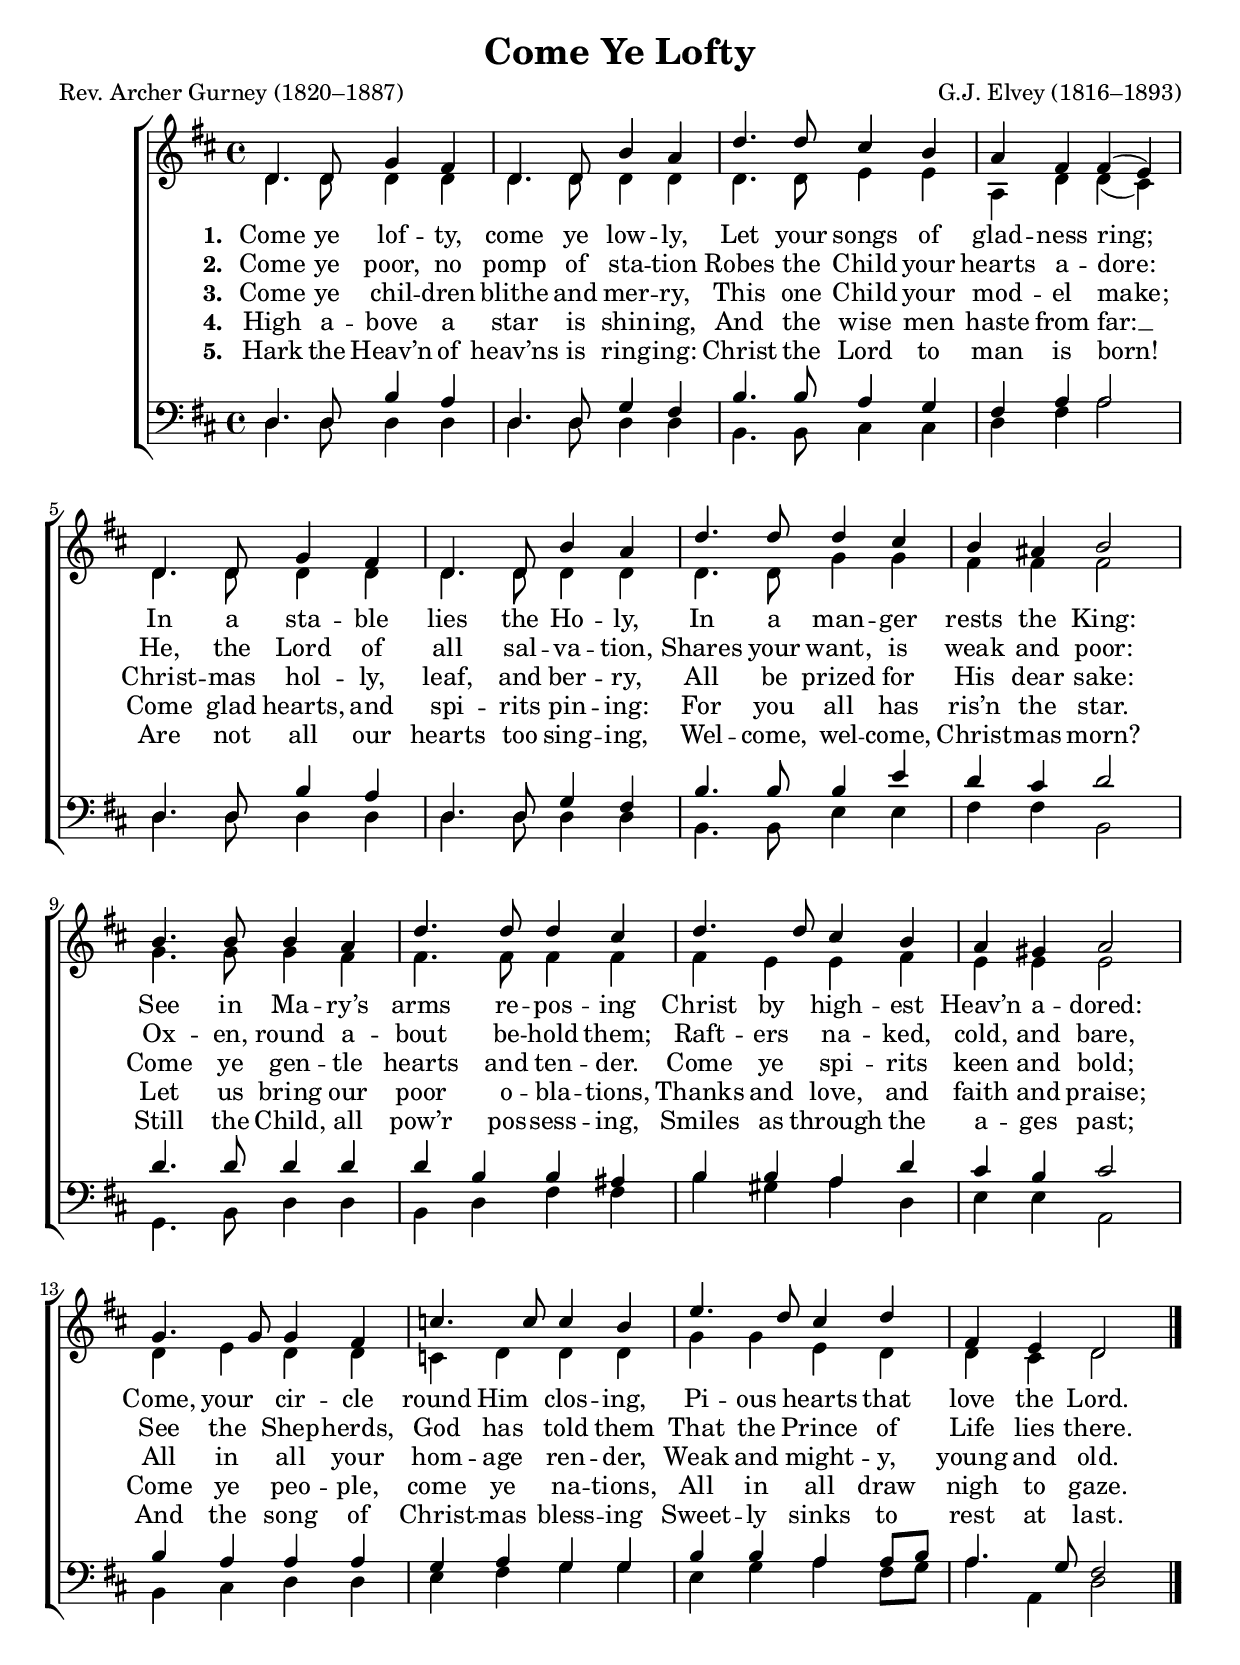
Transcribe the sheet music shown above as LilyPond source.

\version "2.14.2"
\include "util.ly"
\header {
  title = "Come Ye Lofty"
  poet = "Rev. Archer Gurney (1820–1887)"
  composer = "G.J. Elvey (1816–1893)"
  %tagline = \markup { "from" \italic {Christmas Carols, New and Old}}
}

global = {
  \key d \major
  \time 4/4
  \mergeDifferentlyDottedOn
  \mergeDifferentlyHeadedOn
}

sopMusic = \relative c' {
  d4. d8 g4 fis |
  d4. d8 b'4 a |
  d4. d8 cis4 b |
  a fis fis( e) |
  
  d4. d8 g4 fis |
  d4. d8 b'4 a |
  d4. d8 d4 cis |
  b ais b2 |
  
  b4. b8 b4 a |
  d4. d8 d4 cis |
  d4. d8 cis4 b |
  a gis a2 |
  
  g4. g8 g4 fis |
  c'4. c8 c4 b4 |
  e4. d8 cis4 d |
  fis, e d2 \bar "|."
}
sopWords = \lyricmode {
  
}

altoMusic = \relative c' {
  d4. d8 d4 d |
  d4. d8 d4 d |
  d4. d8 e4 e |
  a, d d( cis) |
  
  d4. d8 d4 d |
  d4. d8 d4 d |
  d4. d8 g4 g |
  fis fis fis2 |
  
  g4. g8 g4 fis |
  fis4. fis8 fis4 fis |
  fis e e fis |
  e e e2 |
  
  d4 e d d |
  c d d d |
  g g e d |
  d cis d2 \bar "|."
}
altoWords = \lyricmode {
  \dropLyricsIX
  \set stanza = #"1. "
  Come ye lof -- ty, come ye low -- ly,
  Let your songs of glad -- ness ring;
  In a sta -- ble lies the Ho -- ly,
  In a man -- ger rests the King:
  See in Ma -- ry’s arms re -- pos -- ing
  Christ by high -- est Heav’n a -- dored:
  Come, your cir -- cle round Him clos -- ing,
  Pi -- ous hearts that love the Lord.
}
altoWordsII = \lyricmode {
  \dropLyricsIX
%\markup\italic
  \set stanza = #"2. "
  Come ye poor, no pomp of sta -- tion
  Robes the Child your hearts a -- dore:
  He, the Lord of all sal -- va -- tion,
  Shares your want, is weak and poor:
  Ox -- en, round a -- bout be -- hold them;
  Raft -- ers na -- ked, cold, and bare,
  See the Shep -- herds, God has told them
  That the Prince of Life lies there.
}
altoWordsIII = \lyricmode {
  \dropLyricsIX
  \set stanza = #"3. "
  Come ye chil -- dren blithe and mer -- ry,
  This one Child your mod -- el make;
  Christ -- mas hol -- ly, leaf, and ber -- ry,
  All be prized for His dear sake:
  Come ye gen -- tle hearts and ten -- der.
  Come ye spi -- rits keen and bold;
  All in all your hom -- age ren -- der,
  Weak and might -- y, young and old.
}
altoWordsIV = \lyricmode {
  \dropLyricsIX
  \set stanza = #"4. "
  High a -- bove a star is shin -- ing,
  And the wise men haste from far: __
  Come glad hearts, and spi -- rits pin -- ing:
  For you all has ris’n the star.
  Let us bring our poor o -- bla -- tions,
  Thanks and love, and faith and praise;
  Come ye peo -- ple, come ye na -- tions,
  All in all draw nigh to gaze.
}
altoWordsV = \lyricmode {
  \dropLyricsIX
  \set stanza = #"5. "
  Hark the Heav’n of heav’ns is ring -- ing:
  Christ the Lord to man is born!
  Are not all our hearts too sing -- ing,
  Wel -- come, wel -- come, Christ -- mas morn?
  Still the Child, all pow’r pos -- sess -- ing,
  Smiles as through the a -- ges past;
  And the song of Christ -- mas bless -- ing
  Sweet -- ly sinks to rest at last.
}
altoWordsVI = \lyricmode {
  \set stanza = #"6. "
  \set ignoreMelismata = ##t
}
tenorMusic = \relative c {
  d4. d8 b'4 a |
  d,4. d8 g4 fis |
  b4. b8 a4 g |
  fis a a2 |
  
  d,4. d8 b'4 a |
  d,4. d8 g4 fis |
  b4. b8 b4 e |
  d cis d2 |
  
  d4. d8 d4 d |
  d b b ais |
  b b a d |
  cis b cis2 |
  
  b4 a a a |
  g a g g |
  b b a a8[ b] |
  a4. g8 fis2 \bar "|."
}
tenorWords = \lyricmode {

}

bassMusic = \relative c {
  d4. d8 d4 d |
  d4. d8 d4 d |
  b4. b8 cis4 cis |
  d fis a2 |
  
  d,4. d8 d4 d |
  d4. d8 d4 d |
  b4. b8 e4 e |
  fis fis b,2 |
  
  g4. b8 d4 d |
  b4 d fis fis |
  b gis a d, |
  e e a,2 |
  
  b4 cis d d |
  e fis g g |
  e g a fis8[ g] |
  a4 a, d2 \bar "|."
}
bassWords = \lyricmode {

}

pianoRH = \relative c' {
  
}
pianoLH = \relative c' {
  
}

\score {
  <<
   \new ChoirStaff <<
%    \new Lyrics = sopranos \with { \override VerticalAxisGroup #'nonstaff-relatedstaff-spacing = #'((basic-distance . 1)) }
    \new Staff = women <<
      \new Voice = "sopranos" { \voiceOne << \global \sopMusic >> }
      \new Voice = "altos" { \voiceTwo << \global \altoMusic >> }
    >>
    \new Lyrics \with { alignAboveContext = #"women" \override VerticalAxisGroup #'nonstaff-relatedstaff-spacing = #'((basic-distance . 1))} \lyricsto "sopranos" \sopWords
     \new Lyrics = "altosVI"  \with { alignBelowContext = #"women" \override VerticalAxisGroup #'nonstaff-relatedstaff-spacing = #'((basic-distance . 1))} \lyricsto "altos" \altoWordsVI
    \new Lyrics = "altosV"  \with { alignBelowContext = #"women" \override VerticalAxisGroup #'nonstaff-relatedstaff-spacing = #'((basic-distance . 1))} \lyricsto "altos" \altoWordsV
    \new Lyrics = "altosIV"  \with { alignBelowContext = #"women" \override VerticalAxisGroup #'nonstaff-relatedstaff-spacing = #'((basic-distance . 1))} \lyricsto "altos" \altoWordsIV
    \new Lyrics = "altosIII"  \with { alignBelowContext = #"women" \override VerticalAxisGroup #'nonstaff-relatedstaff-spacing = #'((basic-distance . 1))} \lyricsto "altos" \altoWordsIII
    \new Lyrics = "altosII"  \with { alignBelowContext = #"women" \override VerticalAxisGroup #'nonstaff-relatedstaff-spacing = #'((basic-distance . 1))} \lyricsto "altos" \altoWordsII
    \new Lyrics = "altos"  \with { alignBelowContext = #"women" \override VerticalAxisGroup #'nonstaff-relatedstaff-spacing = #'((padding . -0.5))} \lyricsto "altos" \altoWords
   \new Staff = men <<
      \clef bass
      \new Voice = "tenors" { \voiceOne << \global \tenorMusic >> }
      \new Voice = "basses" { \voiceTwo << \global \bassMusic >> }
    >>
    \new Lyrics \with { alignAboveContext = #"men" \override VerticalAxisGroup #'nonstaff-relatedstaff-spacing = #'((basic-distance . 1)) } \lyricsto "tenors" \tenorWords
    \new Lyrics \with { alignBelowContext = #"men" \override VerticalAxisGroup #'nonstaff-relatedstaff-spacing = #'((basic-distance . 1)) } \lyricsto "basses" \bassWords
  >>
%    \new PianoStaff << \new Staff { \new Voice { \pianoRH } } \new Staff { \clef "bass" \pianoLH } >>
  >>
  \layout { }
  \midi {
    \tempo 4 = 105
    \set Staff.midiInstrument = "flute"
  
    \context {
      \Voice
      \remove "Dynamic_performer"
    }
  }
}
